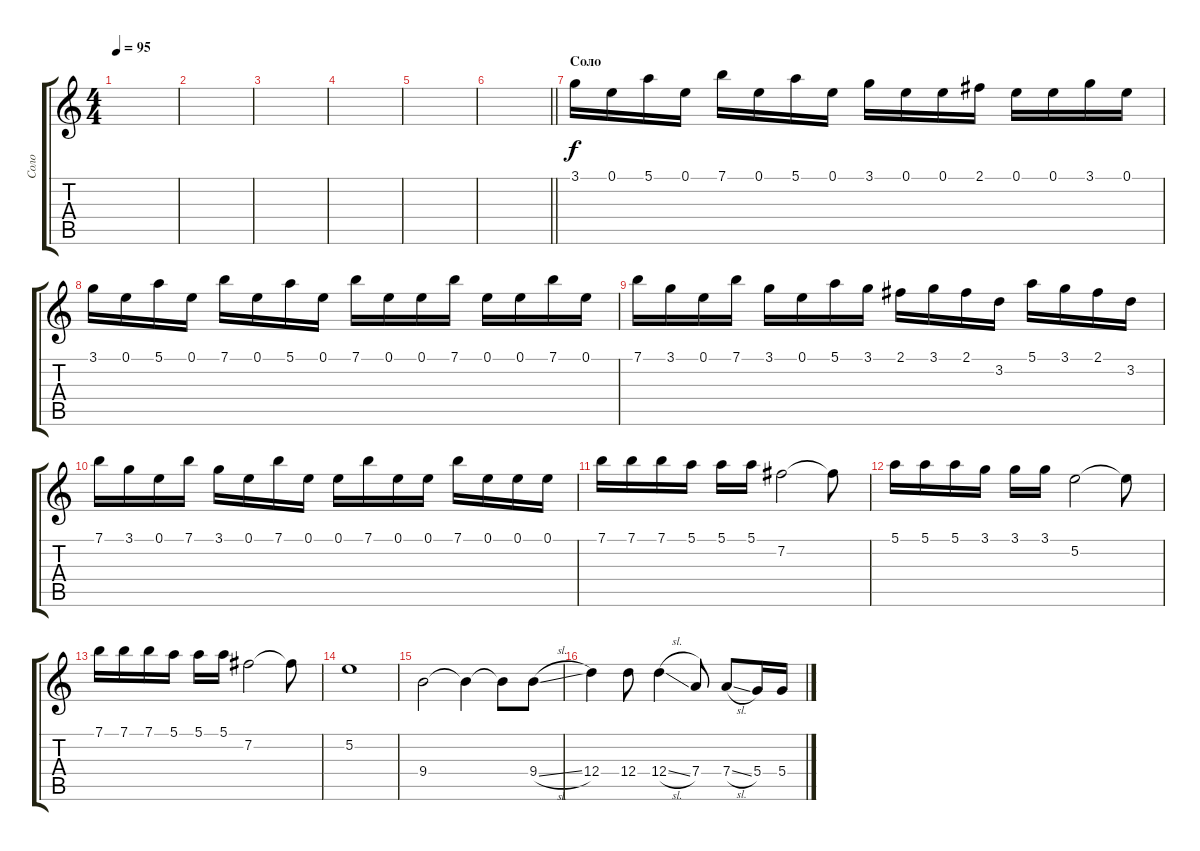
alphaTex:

\track ("Соло" "Соло") {instrument distortionguitar}
\staff {score tabs}
\tuning (E4 B3 G3 D3 A2 E2) {hide}
\ts (4 4)
\tempo 95
\clef g2
\ks c
|
|
|
|
|
\barLineRight lightlight
|
\section ("" "Соло")
3.1.16 0.1.16 5.1.16 0.1.16 7.1.16 0.1.16 5.1.16 0.1.16 3.1.16 0.1.16 0.1.16 2.1.16 0.1.16 0.1.16 3.1.16 0.1.16 |
3.1.16 0.1.16 5.1.16 0.1.16 7.1.16 0.1.16 5.1.16 0.1.16 7.1.16 0.1.16 0.1.16 7.1.16 0.1.16 0.1.16 7.1.16 0.1.16 |
7.1.16 3.1.16 0.1.16 7.1.16 3.1.16 0.1.16 5.1.16 3.1.16 2.1.16 3.1.16 2.1.16 3.2.16 5.1.16 3.1.16 2.1.16 3.2.16 |
7.1.16 3.1.16 0.1.16 7.1.16 3.1.16 0.1.16 7.1.16 0.1.16 0.1.16 7.1.16 0.1.16 0.1.16 7.1.16 0.1.16 0.1.16 0.1.16 |
7.1.16 7.1.16 7.1.16 5.1.16 5.1.16 5.1.16 7.2.2 7.2{t}.8 |
5.1.16 5.1.16 5.1.16 3.1.16 3.1.16 3.1.16 5.2.2 5.2{t}.8 |
7.1.16 7.1.16 7.1.16 5.1.16 5.1.16 5.1.16 7.2.2 7.2{t}.8 |
5.2.1 |
9.4.2 9.4{t}.4 9.4{t}.8 9.4{sl}.8 |
12.4.4 12.4.8 12.4{sl}.4 7.4.8 7.4{sl}.8 5.4.16 5.4{sl}.16
